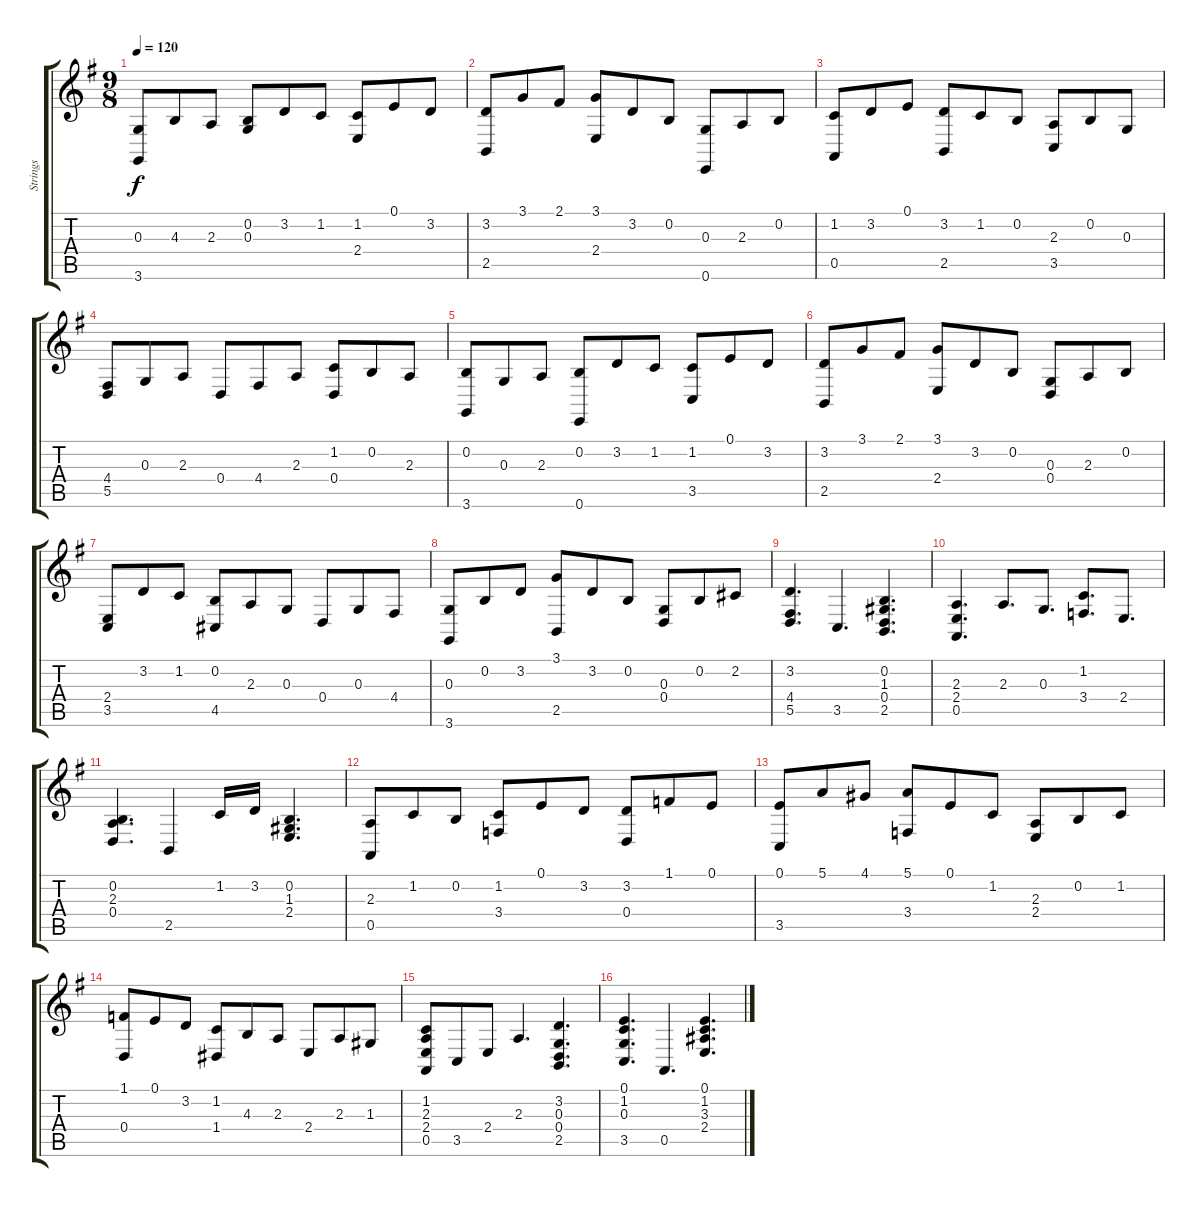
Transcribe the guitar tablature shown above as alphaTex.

\track ("Strings" "Strings") {instrument stringensemble1}
\staff {score tabs}
\tuning (E4 B3 G3 D3 A2 E2) {hide}
\ts (9 8)
\tempo 120
\clef g2
\ks g
(0.3 3.6).8{dy f} 4.3.8 2.3.8 (0.2 0.3).8 3.2.8 1.2.8 (1.2 2.4).8 0.1.8 3.2.8 |
(3.2 2.5).8 3.1.8 2.1.8 (3.1 2.4).8 3.2.8 0.2.8 (0.3 0.6).8 2.3.8 0.2.8 |
(1.2 0.5).8 3.2.8 0.1.8 (3.2 2.5).8 1.2.8 0.2.8 (2.3 3.5).8 0.2.8 0.3.8 |
(4.4 5.5).8 0.3.8 2.3.8 0.4.8 4.4.8 2.3.8 (1.2 0.4).8 0.2.8 2.3.8 |
(0.2 3.6).8 0.3.8 2.3.8 (0.2 0.6).8 3.2.8 1.2.8 (1.2 3.5).8 0.1.8 3.2.8 |
(3.2 2.5).8 3.1.8 2.1.8 (3.1 2.4).8 3.2.8 0.2.8 (0.3 0.4).8 2.3.8 0.2.8 |
(2.4 3.5).8 3.2.8 1.2.8 (0.2 4.5).8 2.3.8 0.3.8 0.4.8 0.3.8 4.4.8 |
(0.3 3.6).8 0.2.8 3.2.8 (3.1 2.5).8 3.2.8 0.2.8 (0.3 0.4).8 0.2.8 2.2.8 |
(3.2 4.4 5.5).4{d} 3.5.4{d} (0.2 1.3 0.4 2.5).4{d} |
(2.3 2.4 0.5).4{d} 2.3.8{d} 0.3.8{d} (1.2 3.4).8{d} 2.4.8{d} |
(0.2 2.3 0.4).4{d} 2.5.4 1.2.16 3.2.16 (0.2 1.3 2.4).4{d} |
(2.3 0.5).8 1.2.8 0.2.8 (1.2 3.4).8 0.1.8 3.2.8 (3.2 0.4).8 1.1.8 0.1.8 |
(0.1 3.5).8 5.1.8 4.1.8 (5.1 3.4).8 0.1.8 1.2.8 (2.3 2.4).8 0.2.8 1.2.8 |
(1.1 0.4).8 0.1.8 3.2.8 (1.2 1.4).8 4.3.8 2.3.8 2.4.8 2.3.8 1.3.8 |
(1.2 2.3 2.4 0.5).8 3.5.8 2.4.8 2.3.4{d} (3.2 0.3 0.4 2.5).4{d} |
(0.1 1.2 0.3 3.5).4{d} 0.5.4{d} (0.1 1.2 3.3 2.4).4{d}
